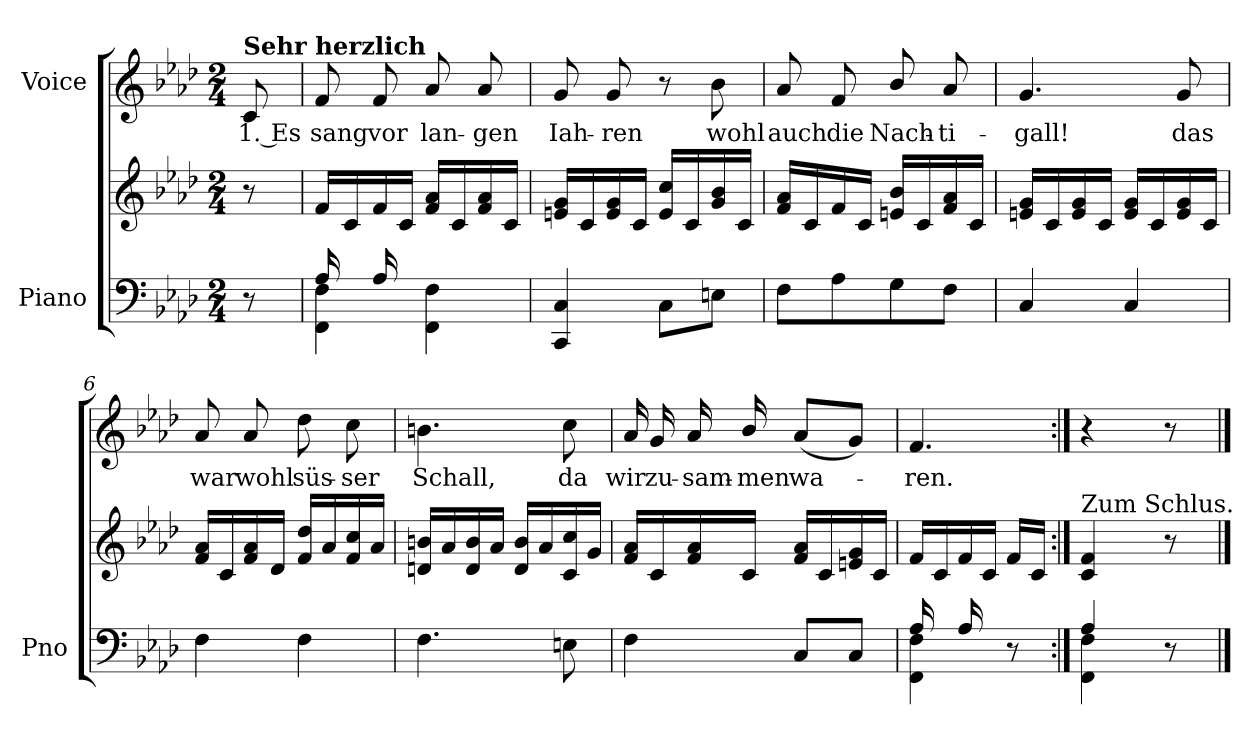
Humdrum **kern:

**kern	**kern	**kern	**text
*part2	*part2	*part1	*part1
*staff3	*staff2	*staff1	*staff1
*I"Piano	*	*I"Voice	*
*I'Pno	*	*	*
*clefF4	*clefG2	*clefG2	*
*k[b-e-a-d-]	*k[b-e-a-d-]	*k[b-e-a-d-]	*
*M2/4	*M2/4	*M2/4	*
=1	=1	=1	=1
!	!	!LO:TX:a:B:t=Sehr herzlich	!
8r	8r	8c/	1. Es
=2	=2	=2	=2
*^	*	*	*
4FF\ 4F\	16A-/	16f/LL	8f/	sang
.	16ryy	16c/	.	.
.	16A-/	16f/	8f/	vor
.	16ryy	16c/JJ	.	.
4FF\ 4F\	4ryy	16f/ 16a-/LL	8a-/	lan-
.	.	16c/	.	.
.	.	16f/ 16a-/	8a-/	-gen
.	.	16c/JJ	.	.
*v	*v	*	*	*
=3	=3	=3	=3
4CC/ 4C/	16en/ 16g/LL	8g/	Iah-
.	16c/	.	.
.	16e/ 16g/	8g/	-ren
.	16c/JJ	.	.
8C\L	16e/ 16cc/LL	8r	.
.	16c/	.	.
8En\J	16g/ 16b-/	8b-\	wohl
.	16c/JJ	.	.
=4	=4	=4	=4
8F\L	16f/ 16a-/LL	8a-/	auch
.	16c/	.	.
8A-\	16f/	8f/	die
.	16c/JJ	.	.
8G\	16en/ 16b-/LL	8b-/	Nach-
.	16c/	.	.
8F\J	16f/ 16a-/	8a-/	-ti-
.	16c/JJ	.	.
=5	=5	=5	=5
4C/	16en/ 16g/LL	4.g/	-gall!
.	16c/	.	.
.	16e/ 16g/	.	.
.	16c/JJ	.	.
4C/	16e/ 16g/LL	.	.
.	16c/	.	.
.	16e/ 16g/	8g/	das
.	16c/JJ	.	.
=6	=6	=6	=6
4F\	16f/ 16a-/LL	8a-/	war
.	16c/	.	.
.	16f/ 16a-/	8a-/	wohl
.	16d-/JJ	.	.
4F\	16f/ 16dd-/LL	8dd-\	süs-
.	16a-/	.	.
.	16f/ 16cc/	8cc\	-ser
.	16a-/JJ	.	.
=7	=7	=7	=7
4.F\	16dn/ 16bn/LL	4.bn\	Schall,
.	16a-/	.	.
.	16d/ 16b/	.	.
.	16a-/JJ	.	.
.	16d/ 16b/LL	.	.
.	16a-/	.	.
8En\	16c/ 16cc/	8cc\	da
.	16g/JJ	.	.
=8	=8	=8	=8
4F\	16f/ 16a-/LL	16a-/	wir
.	16c/	16g/	zu-
.	16f/ 16a-/	16a-/	-sam-
.	16c/JJ	16b-/	-men
8C/L	16f/ 16a-/LL	(8a-/L	wa-
.	16c/	.	.
8C/J	16en/ 16g/	8g/J)	.
.	16c/JJ	.	.
=9	=9	=9	=9
*^	*	*	*
4FF\ 4F\	16A-/	16f/LL	4.f/	-ren.
.	16ryy	16c/	.	.
.	16A-/	16f/	.	.
.	16ryy	16c/JJ	.	.
8r	8ryy	16f/LL	.	.
.	.	16c/JJ	.	.
=10:|!	=10:|!	=10:|!	=10:|!	=10:|!
!	!	!LO:TX:a:t=Zum Schlus.	!	!
4FF\ 4F\	4A-/	4c/ 4f/	4r	.
8r	8ryy	8r	8r	.
*v	*v	*	*	*
==	==	==	==
*-	*-	*-	*-
